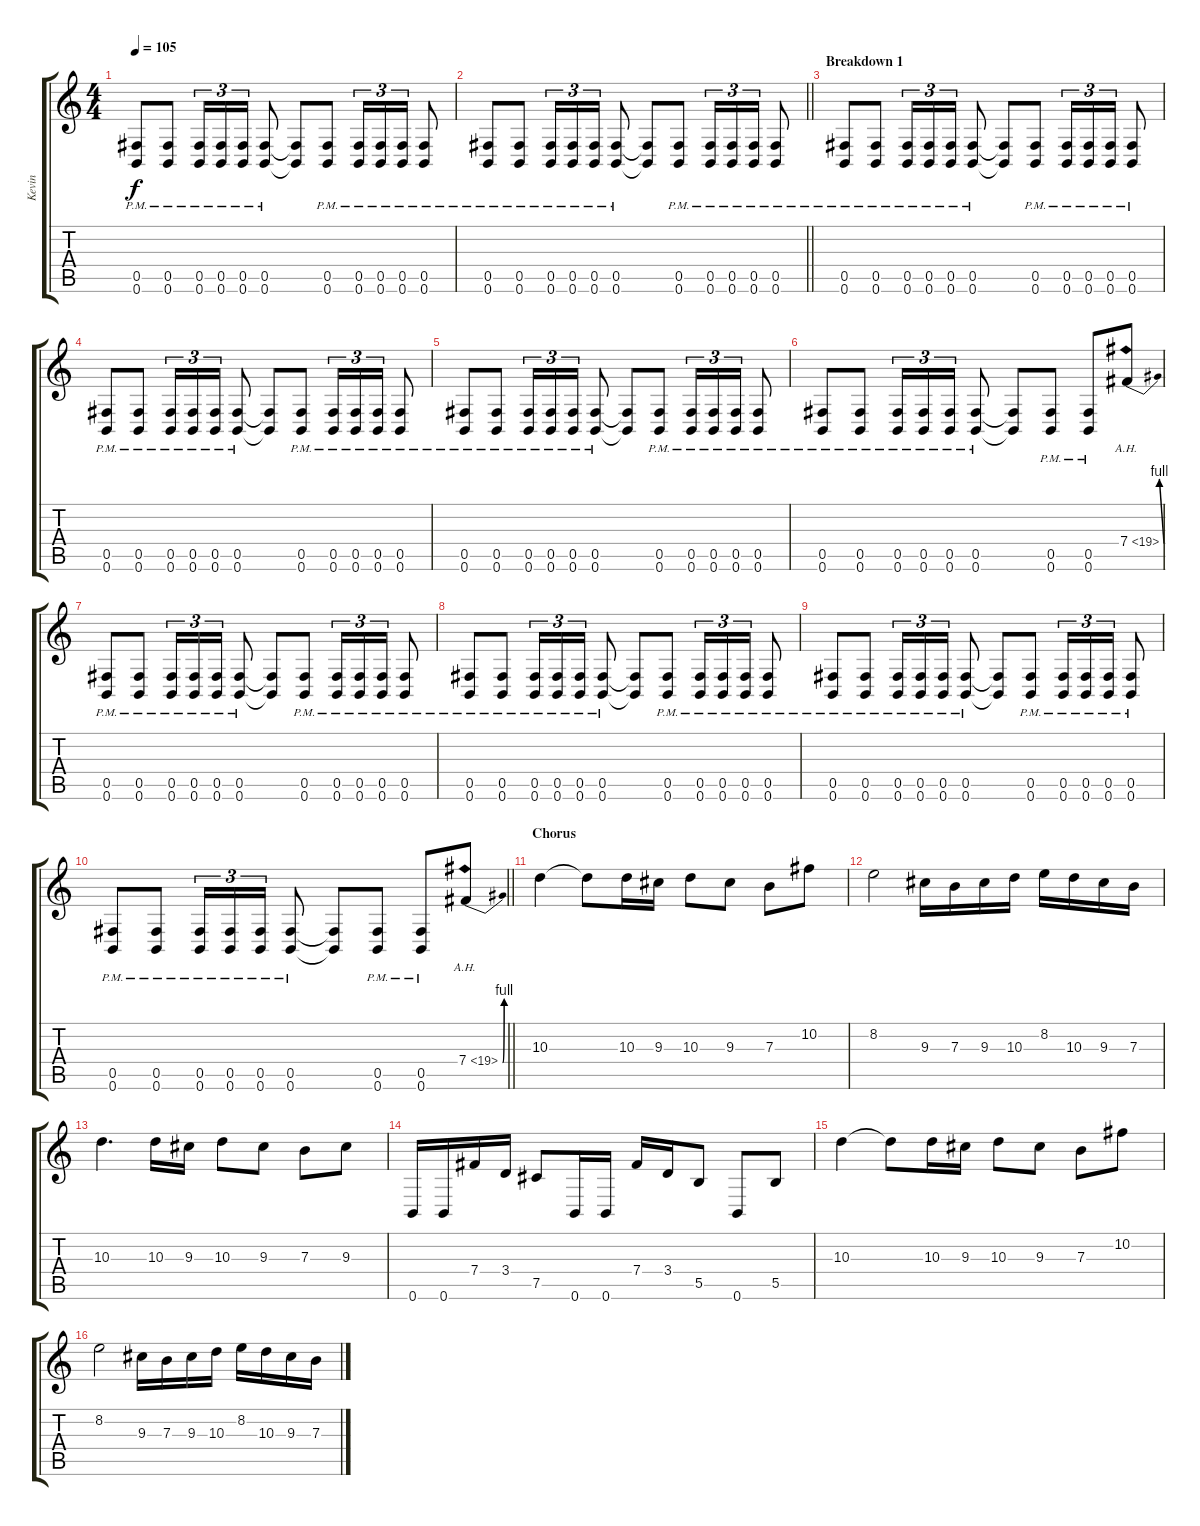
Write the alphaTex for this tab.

\track ("Kevin" "Kevin") {instrument distortionguitar}
\staff {score tabs}
\tuning (Db4 Ab3 E3 B2 Gb2 B1) {hide}
\ts (4 4)
\tempo 105
\clef g2
\ks c
(0.5{pm} 0.6{pm}).8{dy f} (0.5{pm} 0.6{pm}).8 (0.5{pm} 0.6{pm}).16{tu (3 2)} (0.5{pm} 0.6{pm}).16{tu (3 2)} (0.5{pm} 0.6{pm}).16{tu (3 2)} (0.5{pm} 0.6{pm}).8 (0.5{t} 0.6{t}).8 (0.5{pm} 0.6{pm}).8 (0.5{pm} 0.6{pm}).16{tu (3 2)} (0.5{pm} 0.6{pm}).16{tu (3 2)} (0.5{pm} 0.6{pm}).16{tu (3 2)} (0.5{pm} 0.6{pm}).8 |
\barLineRight lightlight
(0.5{pm} 0.6{pm}).8 (0.5{pm} 0.6{pm}).8 (0.5{pm} 0.6{pm}).16{tu (3 2)} (0.5{pm} 0.6{pm}).16{tu (3 2)} (0.5{pm} 0.6{pm}).16{tu (3 2)} (0.5{pm} 0.6{pm}).8 (0.5{t} 0.6{t}).8 (0.5{pm} 0.6{pm}).8 (0.5{pm} 0.6{pm}).16{tu (3 2)} (0.5{pm} 0.6{pm}).16{tu (3 2)} (0.5{pm} 0.6{pm}).16{tu (3 2)} (0.5{pm} 0.6{pm}).8 |
\section ("" "Breakdown 1")
(0.5{pm} 0.6{pm}).8 (0.5{pm} 0.6{pm}).8 (0.5{pm} 0.6{pm}).16{tu (3 2)} (0.5{pm} 0.6{pm}).16{tu (3 2)} (0.5{pm} 0.6{pm}).16{tu (3 2)} (0.5{pm} 0.6{pm}).8 (0.5{t} 0.6{t}).8 (0.5{pm} 0.6{pm}).8 (0.5{pm} 0.6{pm}).16{tu (3 2)} (0.5{pm} 0.6{pm}).16{tu (3 2)} (0.5{pm} 0.6{pm}).16{tu (3 2)} (0.5{pm} 0.6{pm}).8 |
(0.5{pm} 0.6{pm}).8 (0.5{pm} 0.6{pm}).8 (0.5{pm} 0.6{pm}).16{tu (3 2)} (0.5{pm} 0.6{pm}).16{tu (3 2)} (0.5{pm} 0.6{pm}).16{tu (3 2)} (0.5{pm} 0.6{pm}).8 (0.5{t} 0.6{t}).8 (0.5{pm} 0.6{pm}).8 (0.5{pm} 0.6{pm}).16{tu (3 2)} (0.5{pm} 0.6{pm}).16{tu (3 2)} (0.5{pm} 0.6{pm}).16{tu (3 2)} (0.5{pm} 0.6{pm}).8 |
(0.5{pm} 0.6{pm}).8 (0.5{pm} 0.6{pm}).8 (0.5{pm} 0.6{pm}).16{tu (3 2)} (0.5{pm} 0.6{pm}).16{tu (3 2)} (0.5{pm} 0.6{pm}).16{tu (3 2)} (0.5{pm} 0.6{pm}).8 (0.5{t} 0.6{t}).8 (0.5{pm} 0.6{pm}).8 (0.5{pm} 0.6{pm}).16{tu (3 2)} (0.5{pm} 0.6{pm}).16{tu (3 2)} (0.5{pm} 0.6{pm}).16{tu (3 2)} (0.5{pm} 0.6{pm}).8 |
(0.5{pm} 0.6{pm}).8 (0.5{pm} 0.6{pm}).8 (0.5{pm} 0.6{pm}).16{tu (3 2)} (0.5{pm} 0.6{pm}).16{tu (3 2)} (0.5{pm} 0.6{pm}).16{tu (3 2)} (0.5{pm} 0.6{pm}).8 (0.5{t} 0.6{t}).8 (0.5{pm} 0.6{pm}).8 (0.5{pm} 0.6{pm}).8 7.4{be (bend 0 0 60 4) ah 12}.8 |
(0.5{pm} 0.6{pm}).8 (0.5{pm} 0.6{pm}).8 (0.5{pm} 0.6{pm}).16{tu (3 2)} (0.5{pm} 0.6{pm}).16{tu (3 2)} (0.5{pm} 0.6{pm}).16{tu (3 2)} (0.5{pm} 0.6{pm}).8 (0.5{t} 0.6{t}).8 (0.5{pm} 0.6{pm}).8 (0.5{pm} 0.6{pm}).16{tu (3 2)} (0.5{pm} 0.6{pm}).16{tu (3 2)} (0.5{pm} 0.6{pm}).16{tu (3 2)} (0.5{pm} 0.6{pm}).8 |
(0.5{pm} 0.6{pm}).8 (0.5{pm} 0.6{pm}).8 (0.5{pm} 0.6{pm}).16{tu (3 2)} (0.5{pm} 0.6{pm}).16{tu (3 2)} (0.5{pm} 0.6{pm}).16{tu (3 2)} (0.5{pm} 0.6{pm}).8 (0.5{t} 0.6{t}).8 (0.5{pm} 0.6{pm}).8 (0.5{pm} 0.6{pm}).16{tu (3 2)} (0.5{pm} 0.6{pm}).16{tu (3 2)} (0.5{pm} 0.6{pm}).16{tu (3 2)} (0.5{pm} 0.6{pm}).8 |
(0.5{pm} 0.6{pm}).8 (0.5{pm} 0.6{pm}).8 (0.5{pm} 0.6{pm}).16{tu (3 2)} (0.5{pm} 0.6{pm}).16{tu (3 2)} (0.5{pm} 0.6{pm}).16{tu (3 2)} (0.5{pm} 0.6{pm}).8 (0.5{t} 0.6{t}).8 (0.5{pm} 0.6{pm}).8 (0.5{pm} 0.6{pm}).16{tu (3 2)} (0.5{pm} 0.6{pm}).16{tu (3 2)} (0.5{pm} 0.6{pm}).16{tu (3 2)} (0.5{pm} 0.6{pm}).8 |
\barLineRight lightlight
(0.5{pm} 0.6{pm}).8 (0.5{pm} 0.6{pm}).8 (0.5{pm} 0.6{pm}).16{tu (3 2)} (0.5{pm} 0.6{pm}).16{tu (3 2)} (0.5{pm} 0.6{pm}).16{tu (3 2)} (0.5{pm} 0.6{pm}).8 (0.5{t} 0.6{t}).8 (0.5{pm} 0.6{pm}).8 (0.5{pm} 0.6{pm}).8 7.4{be (bend 0 0 60 4) ah 12}.8 |
\section ("" "Chorus")
10.3.4 10.3{t}.8 10.3.16 9.3.16 10.3.8 9.3.8 7.3.8 10.2.8 |
8.2.2 9.3.16 7.3.16 9.3.16 10.3.16 8.2.16 10.3.16 9.3.16 7.3.16 |
10.3.4{d} 10.3.16 9.3.16 10.3.8 9.3.8 7.3.8 9.3.8 |
0.6.16 0.6.16 7.4.16 3.4.16 7.5.8 0.6.16 0.6.16 7.4.16 3.4.16 5.5.8 0.6.8 5.5.8 |
10.3.4 10.3{t}.8 10.3.16 9.3.16 10.3.8 9.3.8 7.3.8 10.2.8 |
8.2.2 9.3.16 7.3.16 9.3.16 10.3.16 8.2.16 10.3.16 9.3.16 7.3.16
